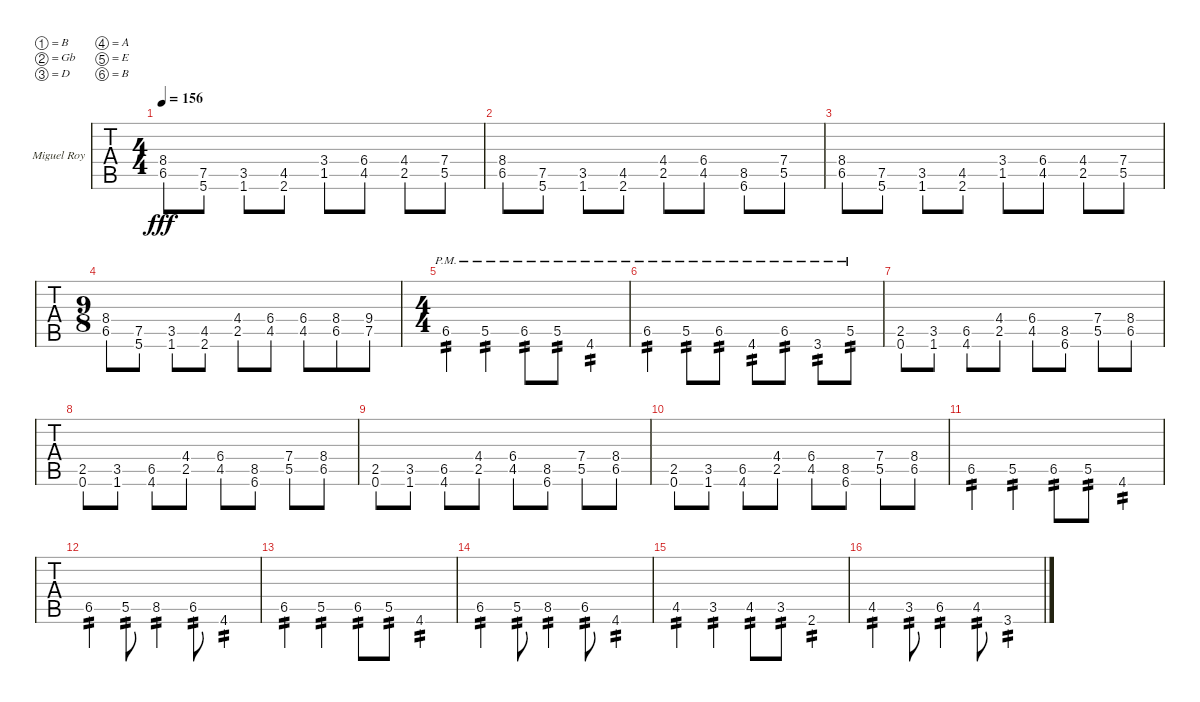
\bracketExtendMode groupsimilarinstruments
\firstSystemTrackNameOrientation horizontal
\otherSystemsTrackNameOrientation horizontal
\track ("Miguel Roy" "Miguel Roy") {instrument distortionguitar}
\staff {tabs}
\tuning (B3 Gb3 D3 A2 E2 B1)
\ts (4 4)
\tempo 156
\clef g2
\ks c
(6.5 8.4).8{dy fff} (5.6 7.5).8 (1.6 3.5).8 (2.6 4.5).8 (1.5 3.4).8 (4.5 6.4).8 (2.5 4.4).8 (5.5 7.4).8 |
(6.5 8.4).8 (5.6 7.5).8 (1.6 3.5).8 (2.6 4.5).8 (2.5 4.4).8 (4.5 6.4).8 (6.6 8.5).8 (5.5 7.4).8 |
(6.5 8.4).8 (5.6 7.5).8 (1.6 3.5).8 (2.6 4.5).8 (1.5 3.4).8 (4.5 6.4).8 (2.5 4.4).8 (5.5 7.4).8 |
\ts (9 8)
\beaming (8 2 2 2 3)
(6.5 8.4).8 (5.6 7.5).8{beam split} (1.6 3.5).8{beam merge} (2.6 4.5).8{beam split} (2.5 4.4).8 (4.5 6.4).8 (4.5 6.4).8 (6.5 8.4).8 (7.5 9.4).8 |
\ts (4 4)
6.5{pm}.4{tp 2} 5.5{pm}.4{tp 2} 6.5{pm}.8{tp 2} 5.5{pm}.8{tp 2} 4.6{pm}.4{tp 2} |
6.5{pm}.4{tp 2} 5.5{pm}.8{tp 2} 6.5{pm}.8{tp 2} 4.6{pm}.8{tp 2} 6.5{pm}.8{tp 2} 3.6{pm}.8{tp 2} 5.5{pm}.8{tp 2} |
(0.6 2.5).8 (1.6 3.5).8 (4.6 6.5).8 (2.5 4.4).8 (4.5 6.4).8 (6.6 8.5).8 (5.5 7.4).8 (6.5 8.4).8 |
(0.6 2.5).8 (1.6 3.5).8 (4.6 6.5).8 (2.5 4.4).8 (4.5 6.4).8 (6.6 8.5).8 (5.5 7.4).8 (6.5 8.4).8 |
(0.6 2.5).8 (1.6 3.5).8 (4.6 6.5).8 (2.5 4.4).8 (4.5 6.4).8 (6.6 8.5).8 (5.5 7.4).8 (6.5 8.4).8 |
(0.6 2.5).8 (1.6 3.5).8 (4.6 6.5).8 (2.5 4.4).8 (4.5 6.4).8 (6.6 8.5).8 (5.5 7.4).8 (6.5 8.4).8 |
6.5.4{tp 2} 5.5.4{tp 2} 6.5.8{tp 2} 5.5.8{tp 2} 4.6.4{tp 2} |
6.5.4{tp 2} 5.5.8{tp 2} 8.5.4{tp 2} 6.5.8{tp 2} 4.6.4{tp 2} |
6.5.4{tp 2} 5.5.4{tp 2} 6.5.8{tp 2} 5.5.8{tp 2} 4.6.4{tp 2} |
6.5.4{tp 2} 5.5.8{tp 2} 8.5.4{tp 2} 6.5.8{tp 2} 4.6.4{tp 2} |
4.5.4{tp 2} 3.5.4{tp 2} 4.5.8{tp 2} 3.5.8{tp 2} 2.6.4{tp 2} |
4.5.4{tp 2} 3.5.8{tp 2} 6.5.4{tp 2} 4.5.8{tp 2} 3.6.4{tp 2}
